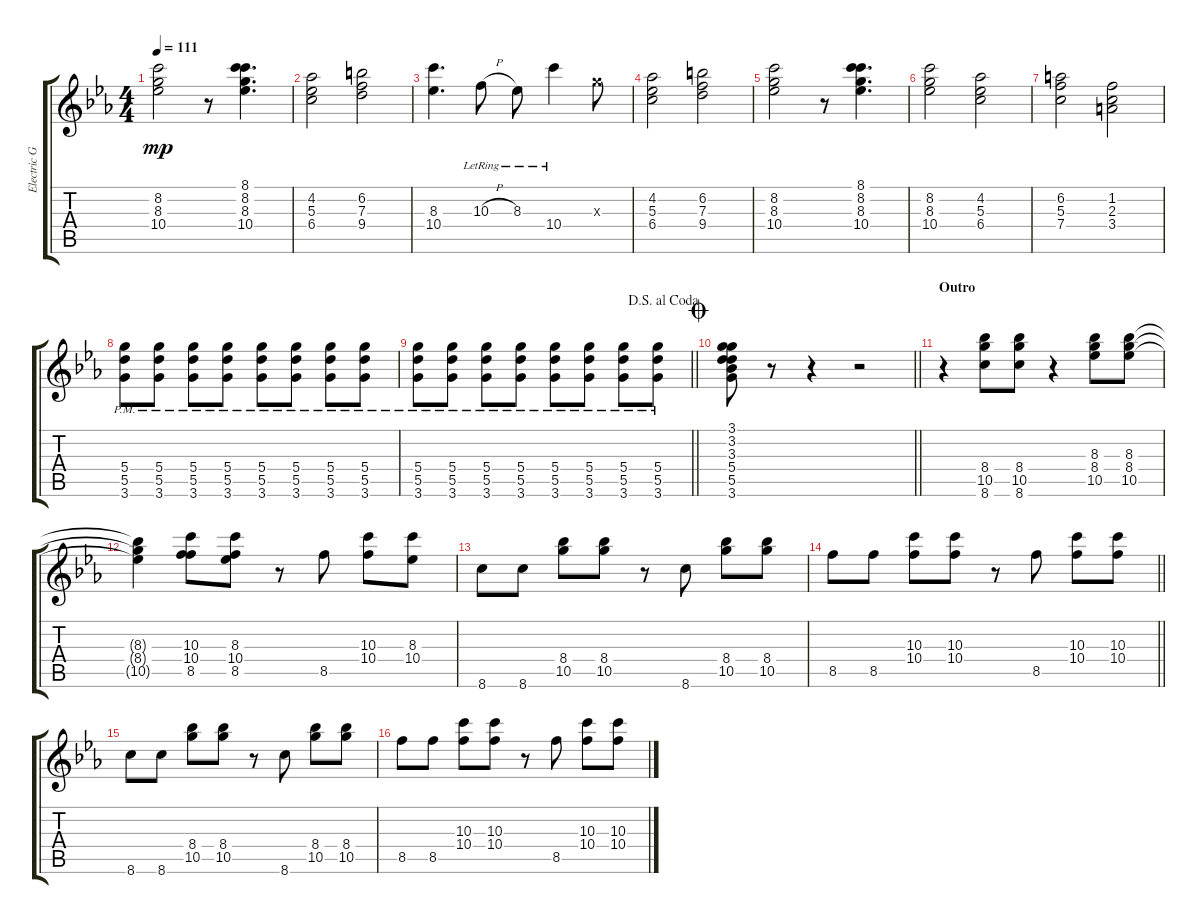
\track ("Electric Gtr (Clean)" "Electric G") {instrument electricguitarclean}
\staff {score tabs}
\tuning (E4 B3 G3 D4 A3 E3) {hide}
\ts (4 4)
\tempo 111
\clef g2
\ks eb
(8.2 8.3 10.4).2{dy mp} r.8 (8.1 8.2 8.3 10.4).4{d} |
(4.2 5.3 6.4).2 (6.2 7.3 9.4).2 |
(8.3 10.4).4{d} 10.3{h lr}.8 8.3{lr}.8 10.4{lr}.4 12.3{x}.8 |
(4.2 5.3 6.4).2 (6.2 7.3 9.4).2 |
(8.2 8.3 10.4).2 r.8 (8.1 8.2 8.3 10.4).4{d} |
(8.2 8.3 10.4).2 (4.2 5.3 6.4).2 |
(6.2 5.3 7.4).2 (1.2 2.3 3.4).2 |
(5.4{pm} 5.5{pm} 3.6{pm}).8 (5.4{pm} 5.5{pm} 3.6{pm}).8 (5.4{pm} 5.5{pm} 3.6{pm}).8 (5.4{pm} 5.5{pm} 3.6{pm}).8 (5.4{pm} 5.5{pm} 3.6{pm}).8 (5.4{pm} 5.5{pm} 3.6{pm}).8 (5.4{pm} 5.5{pm} 3.6{pm}).8 (5.4{pm} 5.5{pm} 3.6{pm}).8 |
\jump dalsegnoalcoda
\barLineRight lightlight
(5.4{pm} 5.5{pm} 3.6{pm}).8 (5.4{pm} 5.5{pm} 3.6{pm}).8 (5.4{pm} 5.5{pm} 3.6{pm}).8 (5.4{pm} 5.5{pm} 3.6{pm}).8 (5.4{pm} 5.5{pm} 3.6{pm}).8 (5.4{pm} 5.5{pm} 3.6{pm}).8 (5.4{pm} 5.5{pm} 3.6{pm}).8 (5.4{pm} 5.5{pm} 3.6{pm}).8 |
\jump coda
\barLineRight lightlight
(3.1 3.2 3.3 5.4 5.5 3.6).8 r.8 r.4 r.2 |
\section ("" "Outro")
r.4 (8.4 10.5 8.6).8 (8.4 10.5 8.6).8 r.4 (8.3 8.4 10.5).8 (8.3 8.4 10.5).8 |
(8.3{t} 8.4{t} 10.5{t}).4 (10.3 10.4 8.5).8 (8.3 10.4 8.5).8 r.8 8.5.8 (10.3 10.4).8 (8.3 10.4).8 |
8.6.8 8.6.8 (8.4 10.5).8 (8.4 10.5).8 r.8 8.6.8 (8.4 10.5).8 (8.4 10.5).8 |
\barLineRight lightlight
8.5.8 8.5.8 (10.3 10.4).8 (10.3 10.4).8 r.8 8.5.8 (10.3 10.4).8 (10.3 10.4).8 |
8.6.8 8.6.8 (8.4 10.5).8 (8.4 10.5).8 r.8 8.6.8 (8.4 10.5).8 (8.4 10.5).8 |
8.5.8 8.5.8 (10.3 10.4).8 (10.3 10.4).8 r.8 8.5.8 (10.3 10.4).8 (10.3 10.4).8
